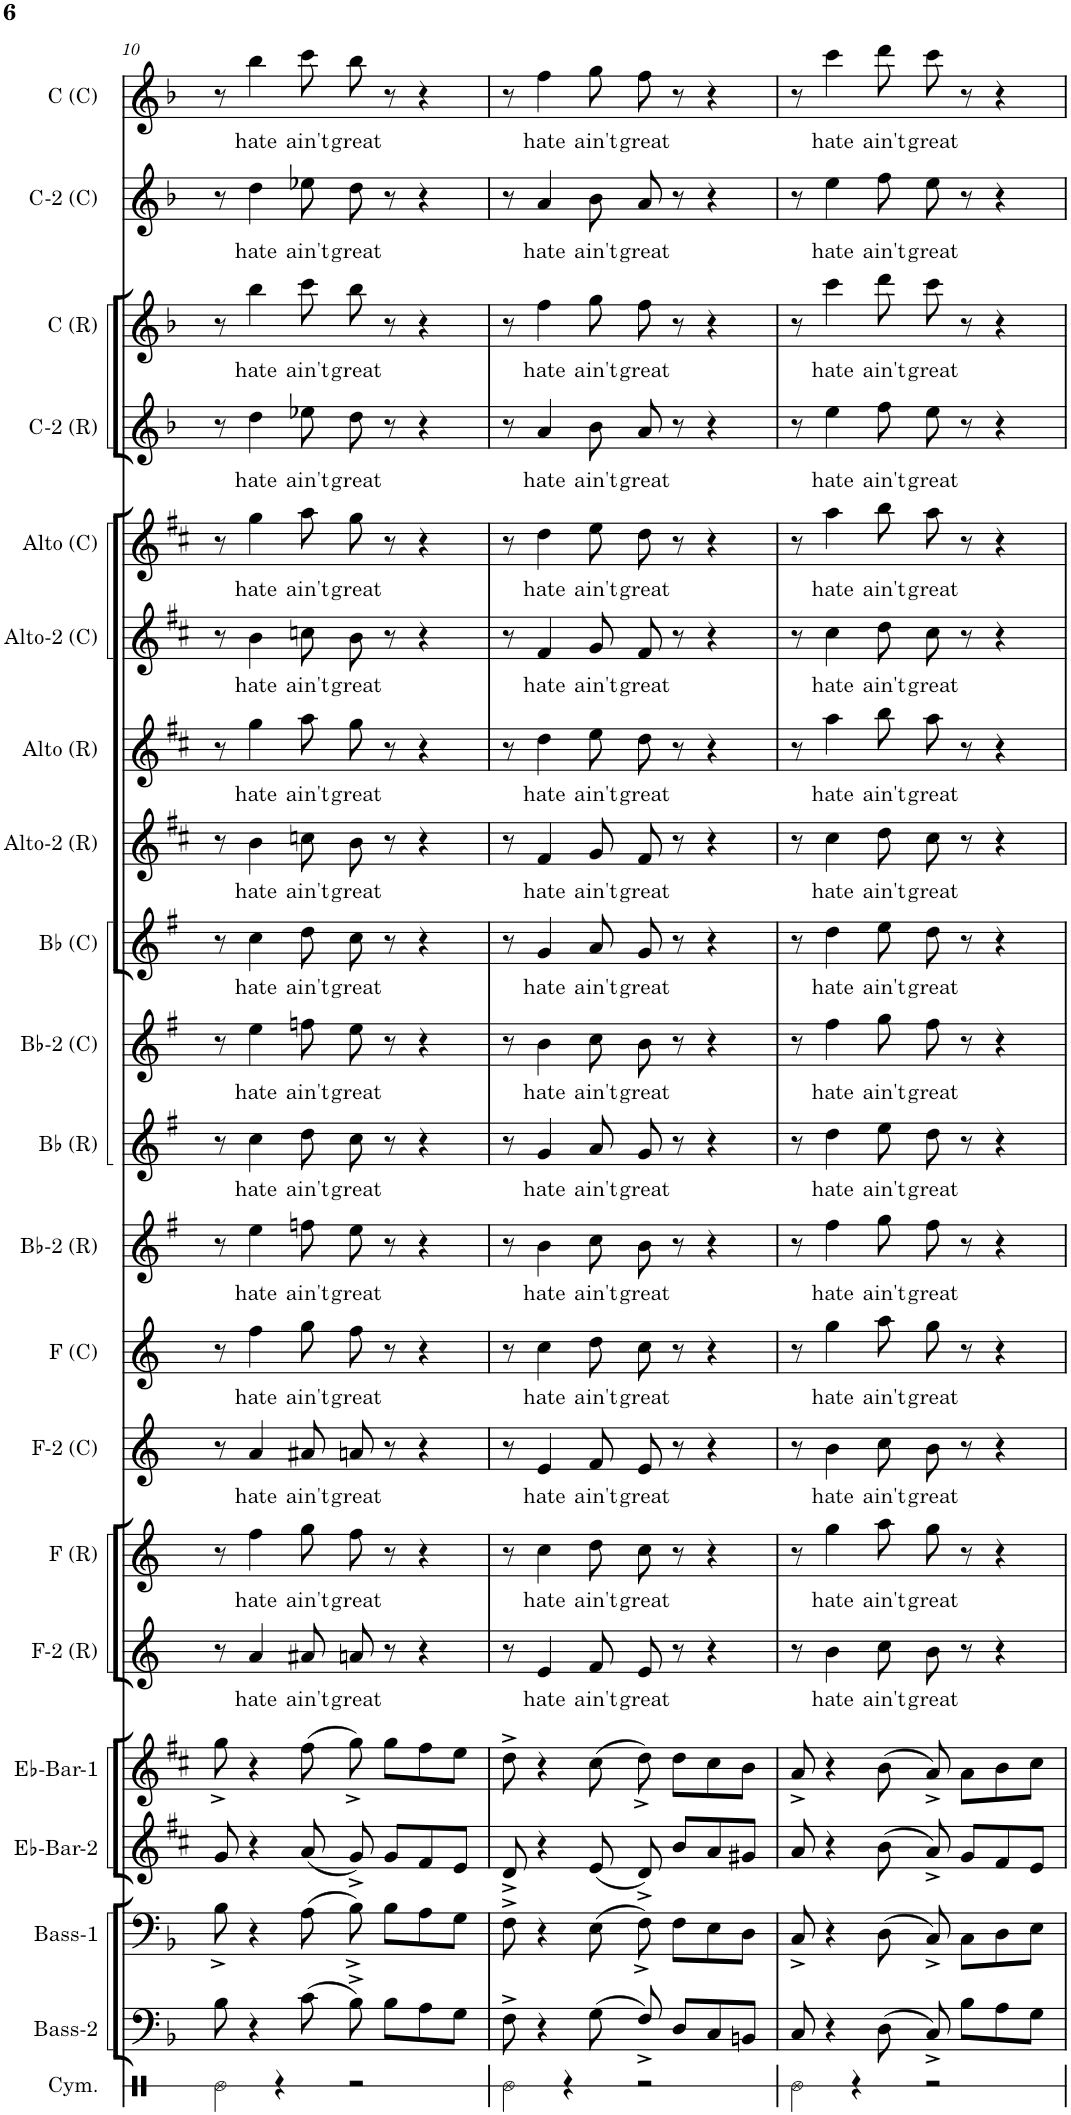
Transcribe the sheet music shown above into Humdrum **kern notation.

**kern	**kern	**kern	**kern	**kern	**kern	**text	**kern	**text	**kern	**text	**kern	**text	**kern	**text	**kern	**text	**kern	**text	**kern	**text	**kern	**text	**kern	**text	**kern	**text	**kern	**text	**kern	**text	**kern	**text	**kern	**text	**kern	**text
*part21	*part20	*part19	*part18	*part17	*part16	*part16	*part15	*part15	*part14	*part14	*part13	*part13	*part12	*part12	*part11	*part11	*part10	*part10	*part9	*part9	*part8	*part8	*part7	*part7	*part6	*part6	*part5	*part5	*part4	*part4	*part3	*part3	*part2	*part2	*part1	*part1
*staff21	*staff20	*staff19	*staff18	*staff17	*staff16	*staff16	*staff15	*staff15	*staff14	*staff14	*staff13	*staff13	*staff12	*staff12	*staff11	*staff11	*staff10	*staff10	*staff9	*staff9	*staff8	*staff8	*staff7	*staff7	*staff6	*staff6	*staff5	*staff5	*staff4	*staff4	*staff3	*staff3	*staff2	*staff2	*staff1	*staff1
*I"Cymbals	*I"C Bass-2	*I"C Bass-1	*I"Eb Baritone-2	*I"Eb Baritone-1	*I"F-2 - Response	*	*I"F - Response	*	*I"F-2 - Call	*	*I"F - Call	*	*I"Bb-2 - Response	*	*I"Bb - Response	*	*I"Bb-2 - Call	*	*I"Bb - Call	*	*I"Eb Alto-2 - Resp.	*	*I"Eb Alto - Resp.	*	*I"Eb Alto-2 - Call	*	*I"Eb Alto - Call	*	*I"C-2 - Response	*	*I"C - Response	*	*I"C-2 - Call	*	*I"C - Call	*
*I'Cym.	*I'Bass-2	*I'Bass-1	*I'Eb-Bar-2	*I'Eb-Bar-1	*I'F-2 (R)	*	*I'F (R)	*	*I'F-2 (C)	*	*I'F (C)	*	*I'Bb-2 (R)	*	*I'Bb (R)	*	*I'Bb-2 (C)	*	*I'Bb (C)	*	*I'Alto-2 (R)	*	*I'Alto (R)	*	*I'Alto-2 (C)	*	*I'Alto (C)	*	*I'C-2 (R)	*	*I'C (R)	*	*I'C-2 (C)	*	*I'C (C)	*
!!LO:PB:g=z
*clefX	*clefF4	*clefF4	*clefG2	*clefG2	*clefG2	*	*clefG2	*	*clefG2	*	*clefG2	*	*clefG2	*	*clefG2	*	*clefG2	*	*clefG2	*	*clefG2	*	*clefG2	*	*clefG2	*	*clefG2	*	*clefG2	*	*clefG2	*	*clefG2	*	*clefG2	*
*	*	*	*Trd12c21	*Trd12c21	*Trd4c7	*	*Trd4c7	*	*Trd4c7	*	*Trd4c7	*	*Trd1c2	*	*Trd1c2	*	*Trd8c14	*	*Trd8c14	*	*Trd5c9	*	*Trd5c9	*	*Trd5c9	*	*Trd5c9	*	*	*	*	*	*	*	*	*
*k[]	*k[b-]	*k[b-]	*k[f#c#]	*k[f#c#]	*k[]	*	*k[]	*	*k[]	*	*k[]	*	*k[f#]	*	*k[f#]	*	*k[f#]	*	*k[f#]	*	*k[f#c#]	*	*k[f#c#]	*	*k[f#c#]	*	*k[f#c#]	*	*k[b-]	*	*k[b-]	*	*k[b-]	*	*k[b-]	*
*M4/4	*M4/4	*M4/4	*M4/4	*M4/4	*M4/4	*	*M4/4	*	*M4/4	*	*M4/4	*	*M4/4	*	*M4/4	*	*M4/4	*	*M4/4	*	*M4/4	*	*M4/4	*	*M4/4	*	*M4/4	*	*M4/4	*	*M4/4	*	*M4/4	*	*M4/4	*
=10	=10	=10	=10	=10	=10	=10	=10	=10	=10	=10	=10	=10	=10	=10	=10	=10	=10	=10	=10	=10	=10	=10	=10	=10	=10	=10	=10	=10	=10	=10	=10	=10	=10	=10	=10	=10
4Re\	8B-\	8B-^<\	8g/	8gg^<\	8r	.	8r	.	8r	.	8r	.	8r	.	8r	.	8r	.	8r	.	8r	.	8r	.	8r	.	8r	.	8r	.	8r	.	8r	.	8r	.
!	!	!	!	!	!	!LO:LY:b	!	!LO:LY:b	!	!LO:LY:b	!	!LO:LY:b	!	!LO:LY:b	!	!LO:LY:b	!	!LO:LY:b	!	!LO:LY:b	!	!LO:LY:b	!	!LO:LY:b	!	!LO:LY:b	!	!LO:LY:b	!	!LO:LY:b	!	!LO:LY:b	!	!LO:LY:b	!	!LO:LY:b
.	4r	4r	4r	4r	4a/	hate	4ff\	hate	4a/	hate	4ff\	hate	4ee\	hate	4cc\	hate	4ee\	hate	4cc\	hate	4b\	hate	4gg\	hate	4b\	hate	4gg\	hate	4dd\	hate	4bb-\	hate	4dd\	hate	4bb-\	hate
4r	.	.	.	.	.	.	.	.	.	.	.	.	.	.	.	.	.	.	.	.	.	.	.	.	.	.	.	.	.	.	.	.	.	.	.	.
!	!	!	!	!	!	!LO:LY:b	!	!LO:LY:b	!	!LO:LY:b	!	!LO:LY:b	!	!LO:LY:b	!	!LO:LY:b	!	!LO:LY:b	!	!LO:LY:b	!	!LO:LY:b	!	!LO:LY:b	!	!LO:LY:b	!	!LO:LY:b	!	!LO:LY:b	!	!LO:LY:b	!	!LO:LY:b	!	!LO:LY:b
.	(8c\	(8A\	(8a/	(8ff#\	8a#X/	ain't	8gg\	ain't	8a#X/	ain't	8gg\	ain't	8ffn\	ain't	8dd\	ain't	8ffn\	ain't	8dd\	ain't	8ccn\	ain't	8aa\	ain't	8ccn\	ain't	8aa\	ain't	8ee-X\	ain't	8ccc\	ain't	8ee-X\	ain't	8ccc\	ain't
!	!	!	!	!	!	!LO:LY:b	!	!LO:LY:b	!	!LO:LY:b	!	!LO:LY:b	!	!LO:LY:b	!	!LO:LY:b	!	!LO:LY:b	!	!LO:LY:b	!	!LO:LY:b	!	!LO:LY:b	!	!LO:LY:b	!	!LO:LY:b	!	!LO:LY:b	!	!LO:LY:b	!	!LO:LY:b	!	!LO:LY:b
2r	8B-^\)	8B-^<\)	8g^/)	8gg^<\)	8an/	great	8ff\	great	8an/	great	8ff\	great	8ee\	great	8cc\	great	8ee\	great	8cc\	great	8b\	great	8gg\	great	8b\	great	8gg\	great	8dd\	great	8bb-\	great	8dd\	great	8bb-\	great
.	8B-\L	8B-\L	8g/L	8gg\L	8r	.	8r	.	8r	.	8r	.	8r	.	8r	.	8r	.	8r	.	8r	.	8r	.	8r	.	8r	.	8r	.	8r	.	8r	.	8r	.
.	8A\	8A\	8f#/	8ff#\	4r	.	4r	.	4r	.	4r	.	4r	.	4r	.	4r	.	4r	.	4r	.	4r	.	4r	.	4r	.	4r	.	4r	.	4r	.	4r	.
.	8G\J	8G\J	8e/J	8ee\J	.	.	.	.	.	.	.	.	.	.	.	.	.	.	.	.	.	.	.	.	.	.	.	.	.	.	.	.	.	.	.	.
=11	=11	=11	=11	=11	=11	=11	=11	=11	=11	=11	=11	=11	=11	=11	=11	=11	=11	=11	=11	=11	=11	=11	=11	=11	=11	=11	=11	=11	=11	=11	=11	=11	=11	=11	=11	=11
4Re\	8F^\	8F^\	8d^/	8dd^\	8r	.	8r	.	8r	.	8r	.	8r	.	8r	.	8r	.	8r	.	8r	.	8r	.	8r	.	8r	.	8r	.	8r	.	8r	.	8r	.
!	!	!	!	!	!	!LO:LY:b	!	!LO:LY:b	!	!LO:LY:b	!	!LO:LY:b	!	!LO:LY:b	!	!LO:LY:b	!	!LO:LY:b	!	!LO:LY:b	!	!LO:LY:b	!	!LO:LY:b	!	!LO:LY:b	!	!LO:LY:b	!	!LO:LY:b	!	!LO:LY:b	!	!LO:LY:b	!	!LO:LY:b
.	4r	4r	4r	4r	4e/	hate	4cc\	hate	4e/	hate	4cc\	hate	4b\	hate	4g/	hate	4b\	hate	4g/	hate	4f#/	hate	4dd\	hate	4f#/	hate	4dd\	hate	4a/	hate	4ff\	hate	4a/	hate	4ff\	hate
4r	.	.	.	.	.	.	.	.	.	.	.	.	.	.	.	.	.	.	.	.	.	.	.	.	.	.	.	.	.	.	.	.	.	.	.	.
!	!	!	!	!	!	!LO:LY:b	!	!LO:LY:b	!	!LO:LY:b	!	!LO:LY:b	!	!LO:LY:b	!	!LO:LY:b	!	!LO:LY:b	!	!LO:LY:b	!	!LO:LY:b	!	!LO:LY:b	!	!LO:LY:b	!	!LO:LY:b	!	!LO:LY:b	!	!LO:LY:b	!	!LO:LY:b	!	!LO:LY:b
.	(8G\	(8E\	(8e/	(8cc#\	8f/	ain't	8dd\	ain't	8f/	ain't	8dd\	ain't	8cc\	ain't	8a/	ain't	8cc\	ain't	8a/	ain't	8g/	ain't	8ee\	ain't	8g/	ain't	8ee\	ain't	8b-\	ain't	8gg\	ain't	8b-\	ain't	8gg\	ain't
!	!	!	!	!	!	!LO:LY:b	!	!LO:LY:b	!	!LO:LY:b	!	!LO:LY:b	!	!LO:LY:b	!	!LO:LY:b	!	!LO:LY:b	!	!LO:LY:b	!	!LO:LY:b	!	!LO:LY:b	!	!LO:LY:b	!	!LO:LY:b	!	!LO:LY:b	!	!LO:LY:b	!	!LO:LY:b	!	!LO:LY:b
2r	8F^</)	8F^<\)	8d^</)	8dd^<\)	8e/	great	8cc\	great	8e/	great	8cc\	great	8b\	great	8g/	great	8b\	great	8g/	great	8f#/	great	8dd\	great	8f#/	great	8dd\	great	8a/	great	8ff\	great	8a/	great	8ff\	great
.	8D/L	8F\L	8b/L	8dd\L	8r	.	8r	.	8r	.	8r	.	8r	.	8r	.	8r	.	8r	.	8r	.	8r	.	8r	.	8r	.	8r	.	8r	.	8r	.	8r	.
.	8C/	8E\	8a/	8cc#\	4r	.	4r	.	4r	.	4r	.	4r	.	4r	.	4r	.	4r	.	4r	.	4r	.	4r	.	4r	.	4r	.	4r	.	4r	.	4r	.
.	8BBn/J	8D\J	8g#X/J	8b\J	.	.	.	.	.	.	.	.	.	.	.	.	.	.	.	.	.	.	.	.	.	.	.	.	.	.	.	.	.	.	.	.
=12	=12	=12	=12	=12	=12	=12	=12	=12	=12	=12	=12	=12	=12	=12	=12	=12	=12	=12	=12	=12	=12	=12	=12	=12	=12	=12	=12	=12	=12	=12	=12	=12	=12	=12	=12	=12
4Re\	8C/	8C^/	8a/	8a^/	8r	.	8r	.	8r	.	8r	.	8r	.	8r	.	8r	.	8r	.	8r	.	8r	.	8r	.	8r	.	8r	.	8r	.	8r	.	8r	.
!	!	!	!	!	!	!LO:LY:b	!	!LO:LY:b	!	!LO:LY:b	!	!LO:LY:b	!	!LO:LY:b	!	!LO:LY:b	!	!LO:LY:b	!	!LO:LY:b	!	!LO:LY:b	!	!LO:LY:b	!	!LO:LY:b	!	!LO:LY:b	!	!LO:LY:b	!	!LO:LY:b	!	!LO:LY:b	!	!LO:LY:b
.	4r	4r	4r	4r	4b\	hate	4gg\	hate	4b\	hate	4gg\	hate	4ff#\	hate	4dd\	hate	4ff#\	hate	4dd\	hate	4cc#\	hate	4aa\	hate	4cc#\	hate	4aa\	hate	4ee\	hate	4ccc\	hate	4ee\	hate	4ccc\	hate
4r	.	.	.	.	.	.	.	.	.	.	.	.	.	.	.	.	.	.	.	.	.	.	.	.	.	.	.	.	.	.	.	.	.	.	.	.
!	!	!	!	!	!	!LO:LY:b	!	!LO:LY:b	!	!LO:LY:b	!	!LO:LY:b	!	!LO:LY:b	!	!LO:LY:b	!	!LO:LY:b	!	!LO:LY:b	!	!LO:LY:b	!	!LO:LY:b	!	!LO:LY:b	!	!LO:LY:b	!	!LO:LY:b	!	!LO:LY:b	!	!LO:LY:b	!	!LO:LY:b
.	(8D\	(8D\	(8b\	(8b\	8cc\	ain't	8aa\	ain't	8cc\	ain't	8aa\	ain't	8gg\	ain't	8ee\	ain't	8gg\	ain't	8ee\	ain't	8dd\	ain't	8bb\	ain't	8dd\	ain't	8bb\	ain't	8ff\	ain't	8ddd\	ain't	8ff\	ain't	8ddd\	ain't
!	!	!	!	!	!	!LO:LY:b	!	!LO:LY:b	!	!LO:LY:b	!	!LO:LY:b	!	!LO:LY:b	!	!LO:LY:b	!	!LO:LY:b	!	!LO:LY:b	!	!LO:LY:b	!	!LO:LY:b	!	!LO:LY:b	!	!LO:LY:b	!	!LO:LY:b	!	!LO:LY:b	!	!LO:LY:b	!	!LO:LY:b
2r	8C^/)	8C^</)	8a^/)	8a^</)	8b\	great	8gg\	great	8b\	great	8gg\	great	8ff#\	great	8dd\	great	8ff#\	great	8dd\	great	8cc#\	great	8aa\	great	8cc#\	great	8aa\	great	8ee\	great	8ccc\	great	8ee\	great	8ccc\	great
.	8B-\L	8C\L	8g/L	8a\L	8r	.	8r	.	8r	.	8r	.	8r	.	8r	.	8r	.	8r	.	8r	.	8r	.	8r	.	8r	.	8r	.	8r	.	8r	.	8r	.
.	8A\	8D\	8f#/	8b\	4r	.	4r	.	4r	.	4r	.	4r	.	4r	.	4r	.	4r	.	4r	.	4r	.	4r	.	4r	.	4r	.	4r	.	4r	.	4r	.
.	8G\J	8E\J	8e/J	8cc#\J	.	.	.	.	.	.	.	.	.	.	.	.	.	.	.	.	.	.	.	.	.	.	.	.	.	.	.	.	.	.	.	.
=	=	=	=	=	=	=	=	=	=	=	=	=	=	=	=	=	=	=	=	=	=	=	=	=	=	=	=	=	=	=	=	=	=	=	=	=
*-	*-	*-	*-	*-	*-	*-	*-	*-	*-	*-	*-	*-	*-	*-	*-	*-	*-	*-	*-	*-	*-	*-	*-	*-	*-	*-	*-	*-	*-	*-	*-	*-	*-	*-	*-	*-
